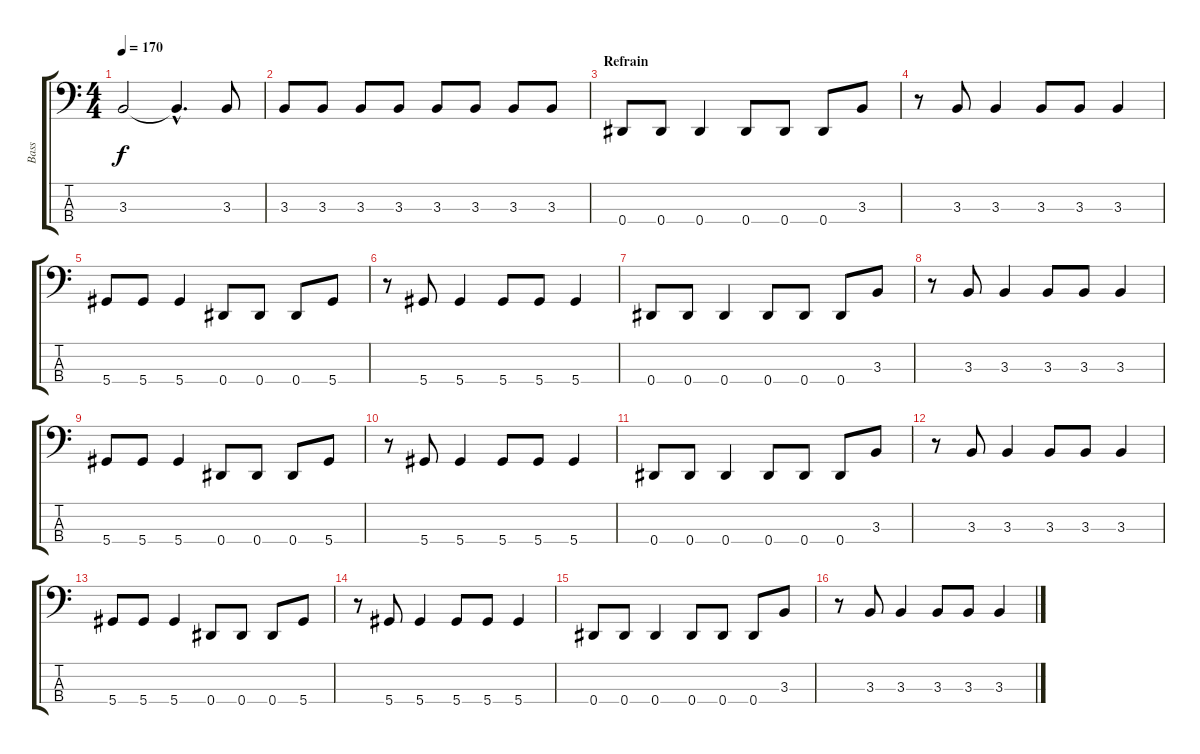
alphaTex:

\track ("Bass" "Bass") {instrument electricbasspick}
\staff {score tabs}
\tuning (Gb2 Db2 Ab1 Eb1) {hide}
\ts (4 4)
\tempo 170
\clef f4
\ks c
3.3.2{dy f} 3.3{hac t}.4{d} 3.3.8 |
3.3.8 3.3.8 3.3.8 3.3.8 3.3.8 3.3.8 3.3.8 3.3.8 |
\section ("" "Refrain")
0.4.8 0.4.8 0.4.4 0.4.8 0.4.8 0.4.8 3.3.8 |
r.8 3.3.8 3.3.4 3.3.8 3.3.8 3.3.4 |
5.4.8 5.4.8 5.4.4 0.4.8 0.4.8 0.4.8 5.4.8 |
r.8 5.4.8 5.4.4 5.4.8 5.4.8 5.4.4 |
0.4.8 0.4.8 0.4.4 0.4.8 0.4.8 0.4.8 3.3.8 |
r.8 3.3.8 3.3.4 3.3.8 3.3.8 3.3.4 |
5.4.8 5.4.8 5.4.4 0.4.8 0.4.8 0.4.8 5.4.8 |
r.8 5.4.8 5.4.4 5.4.8 5.4.8 5.4.4 |
0.4.8 0.4.8 0.4.4 0.4.8 0.4.8 0.4.8 3.3.8 |
r.8 3.3.8 3.3.4 3.3.8 3.3.8 3.3.4 |
5.4.8 5.4.8 5.4.4 0.4.8 0.4.8 0.4.8 5.4.8 |
r.8 5.4.8 5.4.4 5.4.8 5.4.8 5.4.4 |
0.4.8 0.4.8 0.4.4 0.4.8 0.4.8 0.4.8 3.3.8 |
r.8 3.3.8 3.3.4 3.3.8 3.3.8 3.3.4
